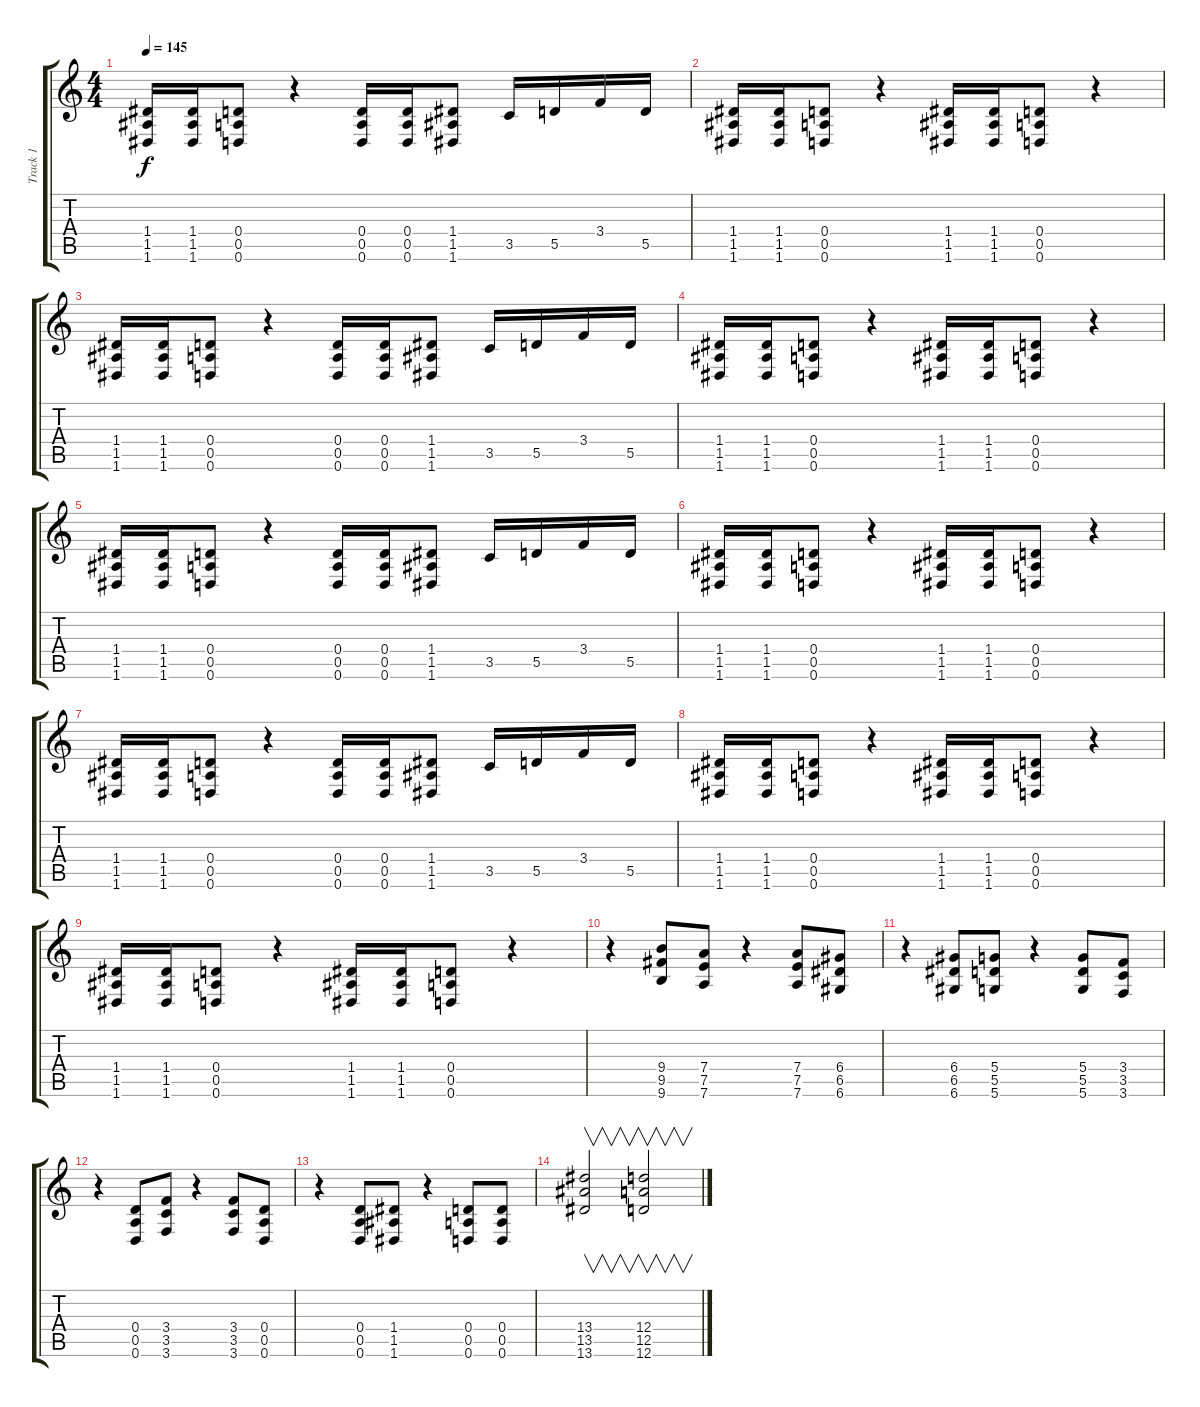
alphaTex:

\track ("Track 1" "Track 1") {instrument distortionguitar}
\staff {score tabs}
\tuning (E4 B3 G3 D3 A2 D2) {hide}
\ts (4 4)
\tempo 145
\clef g2
\ks c
(1.4 1.5 1.6).16{dy f} (1.4 1.5 1.6).16 (0.4 0.5 0.6).8 r.4 (0.4 0.5 0.6).16 (0.4 0.5 0.6).16 (1.4 1.5 1.6).8 3.5.16 5.5.16 3.4.16 5.5.16 |
(1.4 1.5 1.6).16 (1.4 1.5 1.6).16 (0.4 0.5 0.6).8 r.4 (1.4 1.5 1.6).16 (1.4 1.5 1.6).16 (0.4 0.5 0.6).8 r.4 |
(1.4 1.5 1.6).16 (1.4 1.5 1.6).16 (0.4 0.5 0.6).8 r.4 (0.4 0.5 0.6).16 (0.4 0.5 0.6).16 (1.4 1.5 1.6).8 3.5.16 5.5.16 3.4.16 5.5.16 |
(1.4 1.5 1.6).16 (1.4 1.5 1.6).16 (0.4 0.5 0.6).8 r.4 (1.4 1.5 1.6).16 (1.4 1.5 1.6).16 (0.4 0.5 0.6).8 r.4 |
(1.4 1.5 1.6).16 (1.4 1.5 1.6).16 (0.4 0.5 0.6).8 r.4 (0.4 0.5 0.6).16 (0.4 0.5 0.6).16 (1.4 1.5 1.6).8 3.5.16 5.5.16 3.4.16 5.5.16 |
(1.4 1.5 1.6).16 (1.4 1.5 1.6).16 (0.4 0.5 0.6).8 r.4 (1.4 1.5 1.6).16 (1.4 1.5 1.6).16 (0.4 0.5 0.6).8 r.4 |
(1.4 1.5 1.6).16 (1.4 1.5 1.6).16 (0.4 0.5 0.6).8 r.4 (0.4 0.5 0.6).16 (0.4 0.5 0.6).16 (1.4 1.5 1.6).8 3.5.16 5.5.16 3.4.16 5.5.16 |
(1.4 1.5 1.6).16 (1.4 1.5 1.6).16 (0.4 0.5 0.6).8 r.4 (1.4 1.5 1.6).16 (1.4 1.5 1.6).16 (0.4 0.5 0.6).8 r.4 |
(1.4 1.5 1.6).16 (1.4 1.5 1.6).16 (0.4 0.5 0.6).8 r.4 (1.4 1.5 1.6).16 (1.4 1.5 1.6).16 (0.4 0.5 0.6).8 r.4 |
r.4 (9.4 9.5 9.6).8 (7.4 7.5 7.6).8 r.4 (7.4 7.5 7.6).8 (6.4 6.5 6.6).8 |
r.4 (6.4 6.5 6.6).8 (5.4 5.5 5.6).8 r.4 (5.4 5.5 5.6).8 (3.4 3.5 3.6).8 |
r.4 (0.4 0.5 0.6).8 (3.4 3.5 3.6).8 r.4 (3.4 3.5 3.6).8 (0.4 0.5 0.6).8 |
r.4 (0.4 0.5 0.6).8 (1.4 1.5 1.6).8 r.4 (0.4 0.5 0.6).8 (0.4 0.5 0.6).8 |
(13.4 13.5 13.6).2{v} (12.4 12.5 12.6).2{v}
